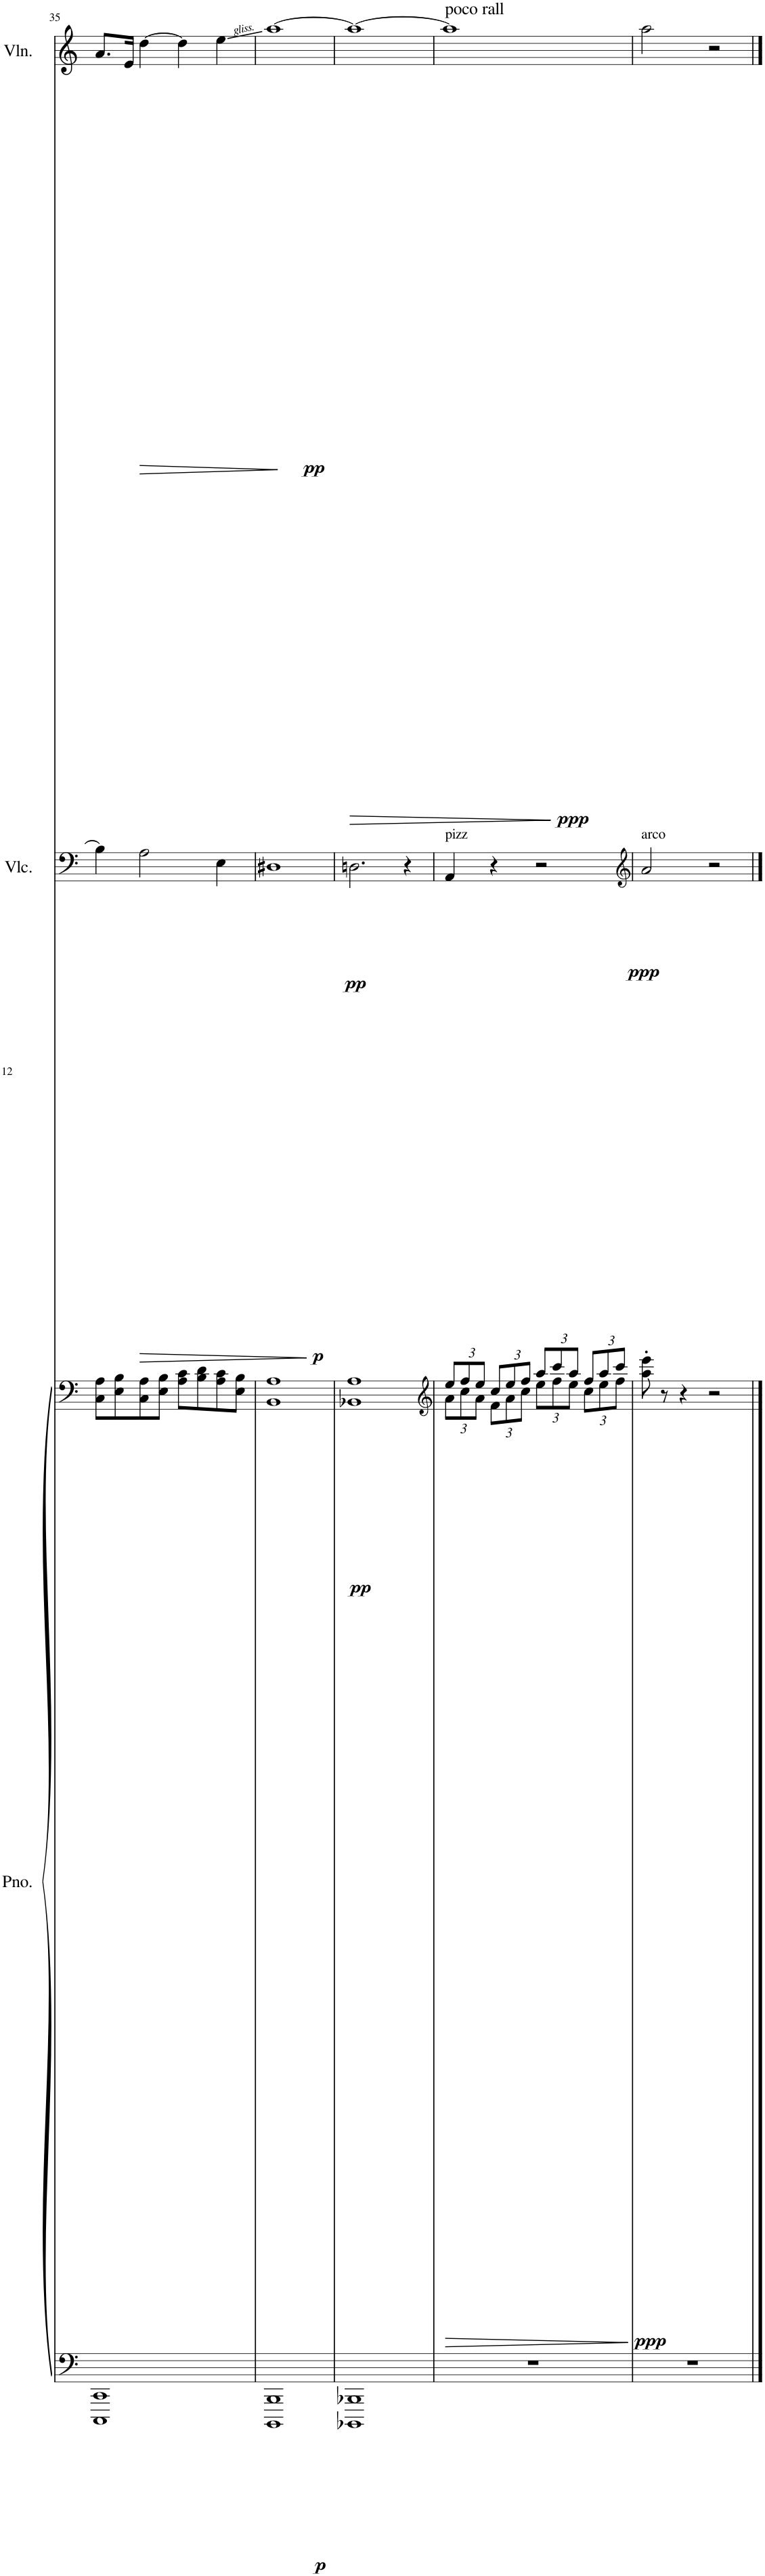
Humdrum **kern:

**kern	**kern	**dynam	**kern	**dynam	**kern	**dynam
*part3	*part3	*part3	*part2	*part2	*part1	*part1
*staff4	*staff3	*staff3/4	*staff2	*staff2	*staff1	*staff1
*I"Piano	*	*	*I"'Cello	*	*I"Violin	*
*I'Pno.	*	*	*	*	*I'Vln.	*
!!LO:PB:g=z
*clefF4	*clefF4	*	*clefF4	*	*clefG2	*
*k[]	*k[]	*	*k[]	*	*k[]	*
*M4/4	*M4/4	*	*M4/4	*	*M4/4	*
=35	=35	=35	=35	=35	=35	=35
1CCC 1CC	8C\ 8A\L	.	4B-\]	.	8.a/L	.
.	8E\ 8B\	.	.	.	.	.
.	.	.	.	.	16e/Jk	.
!	!	!	!	!LO:HP:b	!	!LO:HP:b
.	8C\ 8A\	.	2A\	>	[4dd\	>
.	8E\ 8B\J	.	.	.	.	.
.	8A\ 8c\L	.	.	.	4dd\]	.
.	8B\ 8d\	.	.	.	.	.
.	8A\ 8c\	.	4E\	.	4ee\	.
.	8E\ 8B\J	.	.	.	.	.
.	.	.	.	]	.	]
=36	=36	=36	=36	=36	=36	=36
!	!	!LO:DY:b=2	!	!LO:DY:b	!	!LO:DY:b
1BBBB 1BBB	1BB 1A	p	1D#X	p	[1aa	pp
=37	=37	=37	=37	=37	=37	=37
!	!	!LO:DY:b	!	!LO:DY:b	!	!LO:HP:b
1BBBB-X 1BBB-X	1BB-X 1A	pp	2.Dn\	pp	1aa_	>
.	.	.	4r	.	.	.
.	.	.	.	.	.	]
=38	=38	=38	=38	=38	=38	=38
*	*clefG2	*	*	*	*	*
*	*Xbrackettup	*	*	*	*	*
!	!	!	!	!	!LO:TX:a:t=poco rall	!
!	!	!	!LO:TX:a:t=pizz	!	!	!
!	!	!LO:HP:b	!	!	!	!LO:DY:b
*	*^	*	*	*	*	*
1r	12ee/L	12a\L	>	4AA/	.	1aa]	ppp
.	12ff/	12cc\	.	.	.	.	.
.	12ee/J	12a\J	.	.	.	.	.
.	12cc/L	12f\L	.	4r	.	.	.
.	12ee/	12a\	.	.	.	.	.
.	12ff/J	12cc\J	.	.	.	.	.
.	12aa/L	12ee\L	.	2r	.	.	.
.	12ccc/	12ff\	.	.	.	.	.
.	12aa/J	12ee\J	.	.	.	.	.
.	12ff/L	12cc\L	.	.	.	.	.
.	12aa/	12ee\	.	.	.	.	.
.	12ccc/J	12ff\J	.	.	.	.	.
*	*v	*v	*	*	*	*	*
.	.	]	.	.	.	.
=39	=39	=39	=39	=39	=39	=39
*	*	*	*clefG2	*	*	*
!	!	!	!LO:TX:a:t=arco	!	!	!
!	!	!LO:DY:b	!	!LO:DY:b	!	!
1r	8aa\' 8eee\'	ppp	2a/	ppp	2aa\	.
.	8r	.	.	.	.	.
.	4r	.	.	.	.	.
.	2r	.	2r	.	2r	.
==	==	==	==	==	==	==
*-	*-	*-	*-	*-	*-	*-
